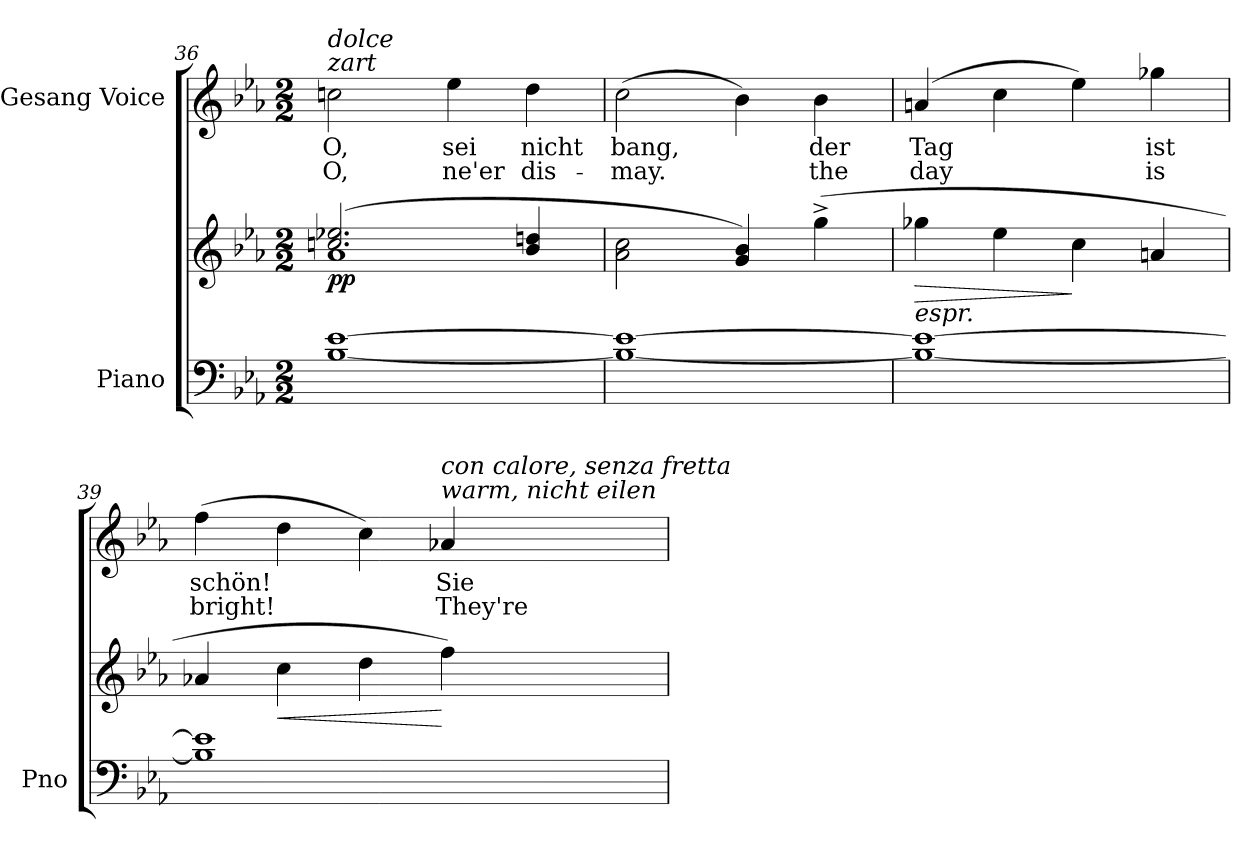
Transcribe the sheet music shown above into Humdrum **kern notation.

**kern	**kern	**dynam	**kern	**text	**text
*part2	*part2	*part2	*part1	*part1	*part1
*staff3	*staff2	*staff2/3	*staff1	*staff1	*staff1
*I"Piano	*	*	*I"Gesang Voice	*	*
*I'Pno	*	*	*	*	*
*clefF4	*clefG2	*	*clefG2	*	*
*k[b-e-a-]	*k[b-e-a-]	*	*k[b-e-a-]	*	*
*M2/2	*M2/2	*	*M2/2	*	*
=36	=36	=36	=36	=36	=36
*	*^	*	*	*	*
!	!	!	!	!LO:TX:a:i:t=zart	!	!
!	!	!	!	!LO:TX:a:i:t=dolce	!	!
!	!	!	!LO:DY:b	!	!LO:LY:b	!LO:LY:b
[1B- [1e-	(>2.ccn/ 2.ee-X/	1a-	pp	2ccn\	O,	O,
!	!	!	!	!	!LO:LY:b	!LO:LY:b
.	.	.	.	4ee-\	sei	ne'er
!	!	!	!	!	!LO:LY:b	!LO:LY:b
.	4b-/ 4ddn/	.	.	4dd\	nicht	dis-
*	*v	*v	*	*	*	*
=37	=37	=37	=37	=37	=37
!	!	!	!	!LO:LY:b	!LO:LY:b
1B-_ 1e-_	2a-\ 2cc\	.	(>2cc\	bang,	-may.
.	4g/ 4b-/)	.	4b-\)	.	.
!	!	!	!	!LO:LY:b	!LO:LY:b
.	(>4gg^\	.	4b-\	der	the
!!LO:LB:g=z
=38	=38	=38	=38	=38	=38
!	!LO:TX:b:i:t=espr.	!	!	!	!
!	!	!LO:HP:b	!	!LO:LY:b	!LO:LY:b
1B-_ 1e-_	4gg-X\	>	(>4an/	Tag	day
.	4ee-\	.	4cc\	.	.
.	4cc\	]	4ee-\)	.	.
!	!	!	!	!LO:LY:b	!LO:LY:b
.	4an/	.	4gg-X\	ist	is
=39	=39	=39	=39	=39	=39
!	!	!	!	!LO:LY:b	!LO:LY:b
1B-] 1e-]	4a-X/	.	(>4ff\	schön!	bright!
!	!	!LO:HP:b	!	!	!
.	4cc\	<	4dd\	.	.
.	4dd\	.	4cc\)	.	.
!	!	!	!LO:TX:a:i:t=warm, nicht eilen	!	!
!	!	!	!LO:TX:a:i:t=con calore, senza fretta	!	!
!	!	!	!	!LO:LY:b	!LO:LY:b
.	4ff\)	[	4a-X/	Sie	They're
=	=	=	=	=	=
*-	*-	*-	*-	*-	*-
